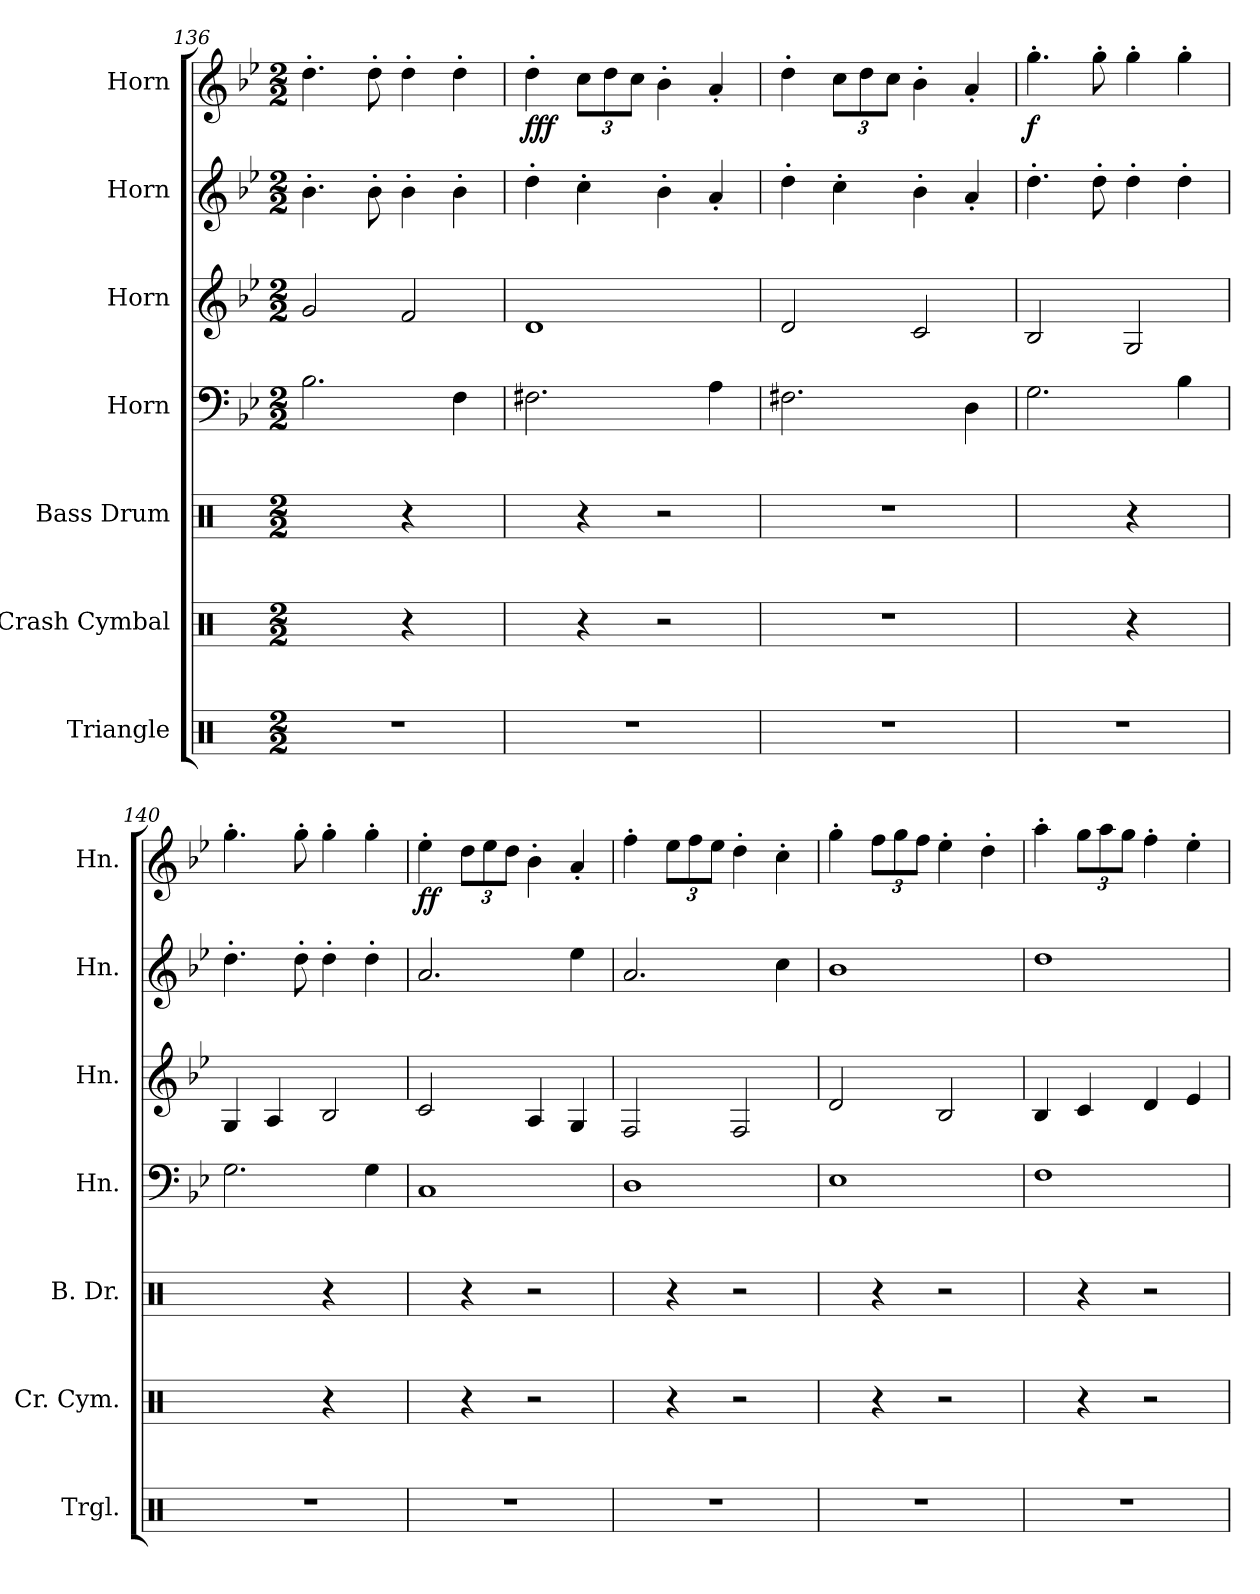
**kern	**kern	**kern	**kern	**kern	**kern	**kern	**dynam
*part7	*part6	*part5	*part4	*part3	*part2	*part1	*part1
*staff7	*staff6	*staff5	*staff4	*staff3	*staff2	*staff1	*staff1
*I"Triangle	*I"Crash Cymbal	*I"Bass Drum	*I"Horn	*I"Horn	*I"Horn	*I"Horn	*
*I'Trgl.	*I'Cr. Cym.	*I'B. Dr.	*I'Hn.	*I'Hn.	*I'Hn.	*I'Hn.	*
*clefX	*clefX	*clefX	*clefF4	*clefG2	*clefG2	*clefG2	*
*	*	*	*ITrd4c7	*ITrd4c7	*ITrd4c7	*ITrd4c7	*
*k[]	*k[]	*k[]	*k[b-e-a-]	*k[b-e-a-]	*k[b-e-a-]	*k[b-e-a-]	*
*C:	*C:	*C:	*E-:	*E-:	*E-:	*E-:	*
*M2/2	*M2/2	*M2/2	*M2/2	*M2/2	*M2/2	*M2/2	*
=136	=136	=136	=136	=136	=136	=136	=136
1r	2R\	2R\	2.E-\	2c/	4.e-'\	4.g'\	.
.	.	.	.	.	8e-'\	8g'\	.
.	4r	4r	.	2B-/	4e-'\	4g'\	.
.	4R\	4R\	4BB-\	.	4e-'\	4g'\	.
=137	=137	=137	=137	=137	=137	=137	=137
!	!	!	!	!	!	!	!LO:DY:b
1r	4R\	4R\	2.BBn\	1G	4g'\	4g'\	fff
*	*	*	*	*	*	*Xbrackettup	*
.	4r	4r	.	.	4f'\	12f\L	.
.	.	.	.	.	.	12g\	.
.	.	.	.	.	.	12f\J	.
.	2r	2r	.	.	4e-'\	4e-'\	.
.	.	.	4D\	.	4d'/	4d'/	.
=138	=138	=138	=138	=138	=138	=138	=138
1r	1r	1r	2.BBn\	2G/	4g'\	4g'\	.
.	.	.	.	.	4f'\	12f\L	.
.	.	.	.	.	.	12g\	.
.	.	.	.	.	.	12f\J	.
.	.	.	.	2F/	4e-'\	4e-'\	.
.	.	.	4GG\	.	4d'/	4d'/	.
=139	=139	=139	=139	=139	=139	=139	=139
!	!	!	!	!	!	!	!LO:DY:b
1r	2R\	2R\	2.C\	2E-/	4.g'\	4.cc'\	f
.	.	.	.	.	8g'\	8cc'\	.
.	4r	4r	.	2C/	4g'\	4cc'\	.
.	4R\	4R\	4E-\	.	4g'\	4cc'\	.
!!LO:PB:g=z
=140	=140	=140	=140	=140	=140	=140	=140
1r	2R\	2R\	2.C\	4C/	4.g'\	4.cc'\	.
.	.	.	.	4D/	.	.	.
.	.	.	.	.	8g'\	8cc'\	.
.	4r	4r	.	2E-/	4g'\	4cc'\	.
.	4R\	4R\	4C\	.	4g'\	4cc'\	.
=141	=141	=141	=141	=141	=141	=141	=141
!	!	!	!	!	!	!	!LO:DY:b
1r	4R\	4R\	1FF	2F/	2.d/	4a-'\	ff
.	4r	4r	.	.	.	12g\L	.
.	.	.	.	.	.	12a-\	.
.	.	.	.	.	.	12g\J	.
.	2r	2r	.	4D/	.	4e-'\	.
.	.	.	.	4C/	4a-\	4d'/	.
=142	=142	=142	=142	=142	=142	=142	=142
1r	4R\	4R\	1GG	2BB-/	2.d/	4b-'\	.
.	4r	4r	.	.	.	12a-\L	.
.	.	.	.	.	.	12b-\	.
.	.	.	.	.	.	12a-\J	.
.	2r	2r	.	2BB-/	.	4g'\	.
.	.	.	.	.	4f\	4f'\	.
=143	=143	=143	=143	=143	=143	=143	=143
1r	4R\	4R\	1AA-	2G/	1e-	4cc'\	.
.	4r	4r	.	.	.	12b-\L	.
.	.	.	.	.	.	12cc\	.
.	.	.	.	.	.	12b-\J	.
.	2r	2r	.	2E-/	.	4a-'\	.
.	.	.	.	.	.	4g'\	.
=144	=144	=144	=144	=144	=144	=144	=144
1r	4R\	4R\	1BB-	4E-/	1g	4dd'\	.
.	4r	4r	.	4F/	.	12cc\L	.
.	.	.	.	.	.	12dd\	.
.	.	.	.	.	.	12cc\J	.
.	2r	2r	.	4G/	.	4b-'\	.
.	.	.	.	4A-/	.	4a-'\	.
=	=	=	=	=	=	=	=
*-	*-	*-	*-	*-	*-	*-	*-
